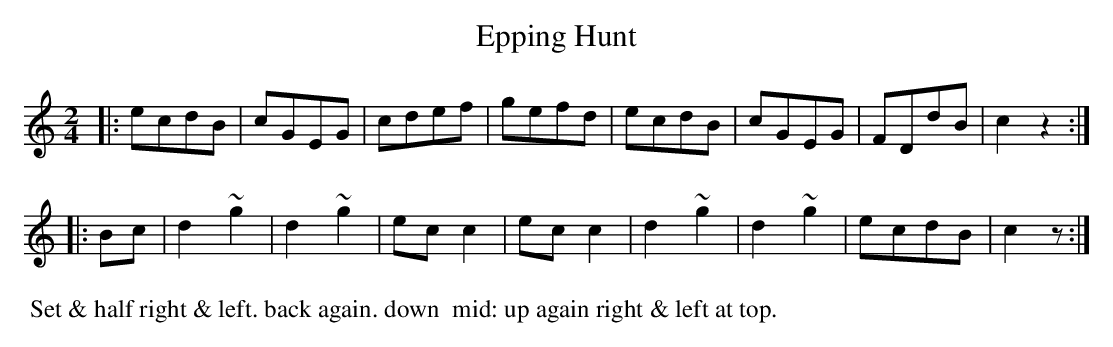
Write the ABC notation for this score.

X:1
T: Epping Hunt
M: 2/4
L: 1/8
K: C
|:\
ecdB | cGEG | cdef | gefd |\
ecdB | cGEG | FDdB | c2z2 :|
|:Bc |\
d2~g2 | d2~g2 | ecc2 | ecc2 |\
d2~g2 | d2~g2 | ecdB | c2z :|
